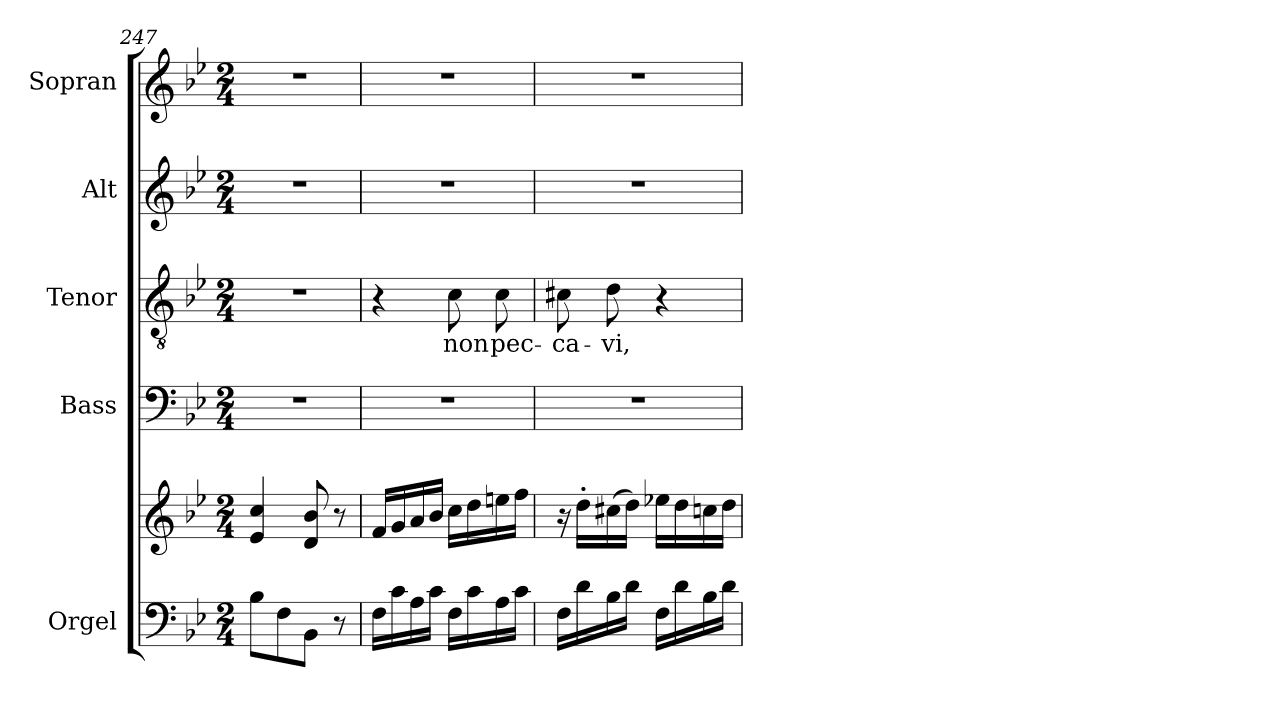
**kern	**kern	**kern	**kern	**text	**kern	**kern
*part5	*part5	*part4	*part3	*part3	*part2	*part1
*staff6	*staff5	*staff4	*staff3	*staff3	*staff2	*staff1
*I"Orgel	*	*I"Bass	*I"Tenor	*	*I"Alt	*I"Sopran
*I'Org.	*	*I'B.	*I'T.	*	*I'A.	*I'S.
*clefF4	*clefG2	*clefF4	*clefGv2	*	*clefG2	*clefG2
*k[b-e-]	*k[b-e-]	*k[b-e-]	*k[b-e-]	*	*k[b-e-]	*k[b-e-]
*B-:	*B-:	*B-:	*B-:	*	*B-:	*B-:
*M2/4	*M2/4	*M2/4	*M2/4	*	*M2/4	*M2/4
=247	=247	=247	=247	=247	=247	=247
8B-\L	4e-/ 4cc/	2r	2r	.	2r	2r
8F\	.	.	.	.	.	.
8BB-\J	8d/ 8b-/	.	.	.	.	.
8r	8r	.	.	.	.	.
=248	=248	=248	=248	=248	=248	=248
16F\LL	16f/LL	2r	4r	.	2r	2r
16c\	16g/	.	.	.	.	.
16A\	16a/	.	.	.	.	.
16c\JJ	16b-/JJ	.	.	.	.	.
!	!	!	!	!LO:LY:b	!	!
16F\LL	16cc\LL	.	8c\	non	.	.
16c\	16dd\	.	.	.	.	.
!	!	!	!	!LO:LY:b	!	!
16A\	16een\	.	8c\	pec-	.	.
16c\JJ	16ff\JJ	.	.	.	.	.
=249	=249	=249	=249	=249	=249	=249
!	!	!	!	!LO:LY:b	!	!
16F\LL	16r	2r	8c#X\	-ca-	2r	2r
16d\	16dd'>\LL	.	.	.	.	.
!	!	!	!	!LO:LY:b	!	!
16B-\	(>16cc#X\	.	8d\	-vi,	.	.
16d\JJ	16dd\JJ)	.	.	.	.	.
16F\LL	16ee-X\LL	.	4r	.	.	.
16d\	16dd\	.	.	.	.	.
16B-\	16ccn\	.	.	.	.	.
16d\JJ	16dd\JJ	.	.	.	.	.
=	=	=	=	=	=	=
*-	*-	*-	*-	*-	*-	*-
